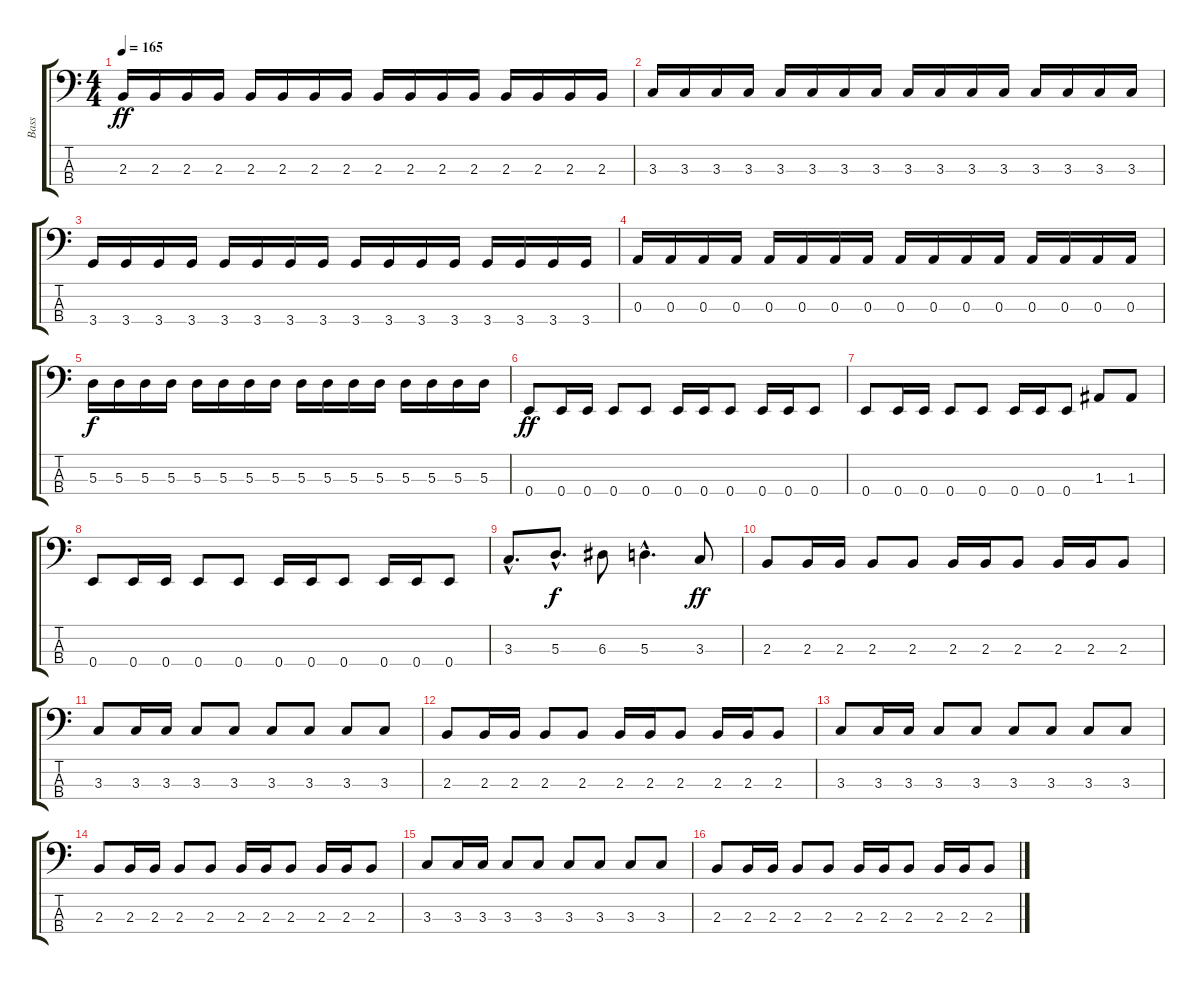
\track ("Bass " "Bass ") {instrument electricbassfinger}
\staff {score tabs}
\tuning (G2 D2 A1 E1) {hide}
\ts (4 4)
\tempo 165
\clef f4
\ks c
2.3.16{dy ff} 2.3.16 2.3.16 2.3.16 2.3.16 2.3.16 2.3.16 2.3.16 2.3.16 2.3.16 2.3.16 2.3.16 2.3.16 2.3.16 2.3.16 2.3.16 |
3.3.16 3.3.16 3.3.16 3.3.16 3.3.16 3.3.16 3.3.16 3.3.16 3.3.16 3.3.16 3.3.16 3.3.16 3.3.16 3.3.16 3.3.16 3.3.16 |
3.4.16 3.4.16 3.4.16 3.4.16 3.4.16 3.4.16 3.4.16 3.4.16 3.4.16 3.4.16 3.4.16 3.4.16 3.4.16 3.4.16 3.4.16 3.4.16 |
0.3.16 0.3.16 0.3.16 0.3.16 0.3.16 0.3.16 0.3.16 0.3.16 0.3.16 0.3.16 0.3.16 0.3.16 0.3.16 0.3.16 0.3.16 0.3.16 |
5.3.16{dy f} 5.3.16 5.3.16 5.3.16 5.3.16 5.3.16 5.3.16 5.3.16 5.3.16 5.3.16 5.3.16 5.3.16 5.3.16 5.3.16 5.3.16 5.3.16 |
0.4.8{dy ff} 0.4.16 0.4.16 0.4.8 0.4.8 0.4.16 0.4.16 0.4.8 0.4.16 0.4.16 0.4.8 |
0.4.8 0.4.16 0.4.16 0.4.8 0.4.8 0.4.16 0.4.16 0.4.8 1.3.8 1.3.8 |
0.4.8 0.4.16 0.4.16 0.4.8 0.4.8 0.4.16 0.4.16 0.4.8 0.4.16 0.4.16 0.4.8 |
3.3{hac}.8{d} 5.3{hac}.8{d dy f} 6.3.8 5.3{hac}.4{d} 3.3.8{dy ff} |
2.3.8 2.3.16 2.3.16 2.3.8 2.3.8 2.3.16 2.3.16 2.3.8 2.3.16 2.3.16 2.3.8 |
3.3.8 3.3.16 3.3.16 3.3.8 3.3.8 3.3.8 3.3.8 3.3.8 3.3.8 |
2.3.8 2.3.16 2.3.16 2.3.8 2.3.8 2.3.16 2.3.16 2.3.8 2.3.16 2.3.16 2.3.8 |
3.3.8 3.3.16 3.3.16 3.3.8 3.3.8 3.3.8 3.3.8 3.3.8 3.3.8 |
2.3.8 2.3.16 2.3.16 2.3.8 2.3.8 2.3.16 2.3.16 2.3.8 2.3.16 2.3.16 2.3.8 |
3.3.8 3.3.16 3.3.16 3.3.8 3.3.8 3.3.8 3.3.8 3.3.8 3.3.8 |
2.3.8 2.3.16 2.3.16 2.3.8 2.3.8 2.3.16 2.3.16 2.3.8 2.3.16 2.3.16 2.3.8
